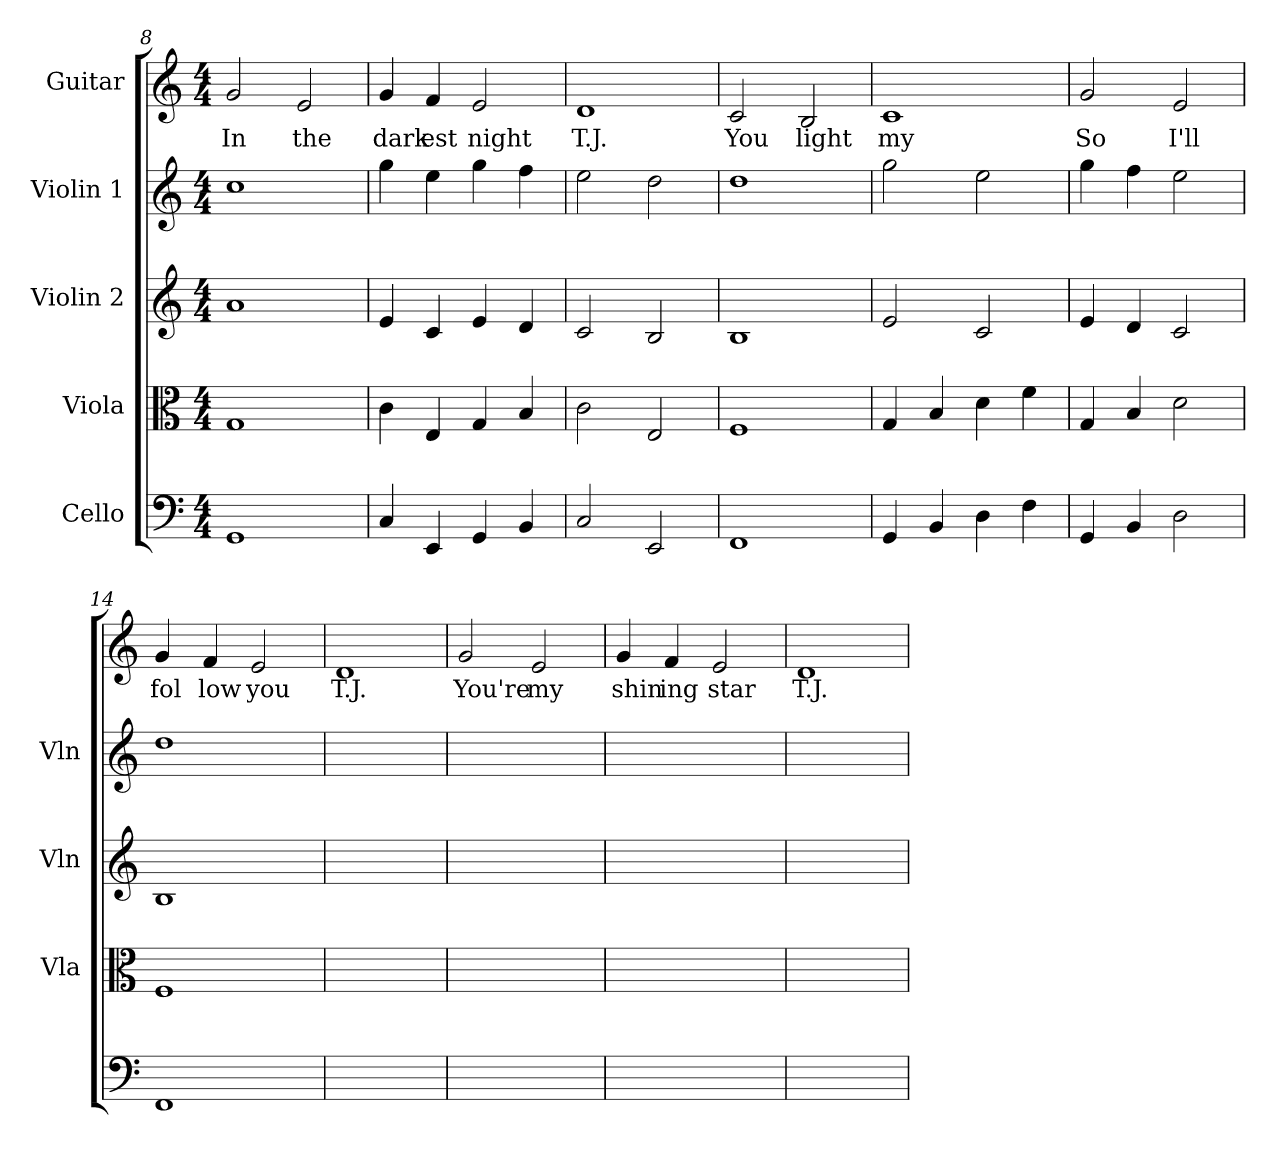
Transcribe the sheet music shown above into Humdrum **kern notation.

**kern	**kern	**kern	**kern	**kern	**text
*part5	*part4	*part3	*part2	*part1	*part1
*staff5	*staff4	*staff3	*staff2	*staff1	*staff1
*I"Cello	*I"Viola	*I"Violin 2	*I"Violin 1	*I"Guitar	*
*	*I'Vla	*I'Vln	*I'Vln	*	*
*clefF4	*clefC3	*clefG2	*clefG2	*clefG2	*
*k[]	*k[]	*k[]	*k[]	*k[]	*
*M4/4	*M4/4	*M4/4	*M4/4	*M4/4	*
=8	=8	=8	=8	=8	=8
1GG	1G	1a	1cc	2g	In
.	.	.	.	2e	the
=9	=9	=9	=9	=9	=9
4C	4c	4e	4gg	4g	dark
4EE	4E	4c	4ee	4f	est
4GG	4G	4e	4gg	2e	night
4BB	4B	4d	4ff	.	.
=10	=10	=10	=10	=10	=10
2C	2c	2c	2ee	1d	T.J.
2EE	2E	2B	2dd	.	.
=11	=11	=11	=11	=11	=11
1FF	1F	1B	1dd	2c	You
.	.	.	.	2B	light
=12	=12	=12	=12	=12	=12
4GG	4G	2e	2gg	1c	my
4BB	4B	.	.	.	.
4D	4d	2c	2ee	.	.
4F	4f	.	.	.	.
=13	=13	=13	=13	=13	=13
4GG	4G	4e	4gg	2g	So
4BB	4B	4d	4ff	.	.
2D	2d	2c	2ee	2e	I'll
=14	=14	=14	=14	=14	=14
1FF	1F	1B	1dd	4g	fol
.	.	.	.	4f	low
.	.	.	.	2e	you
=15	=15	=15	=15	=15	=15
1ryy	1ryy	1ryy	1ryy	1d	T.J.
=16	=16	=16	=16	=16	=16
1ryy	1ryy	1ryy	1ryy	2g	You're
.	.	.	.	2e	my
=17	=17	=17	=17	=17	=17
1ryy	1ryy	1ryy	1ryy	4g	shin
.	.	.	.	4f	ing
.	.	.	.	2e	star
=18	=18	=18	=18	=18	=18
1ryy	1ryy	1ryy	1ryy	1d	T.J.
=	=	=	=	=	=
*-	*-	*-	*-	*-	*-
